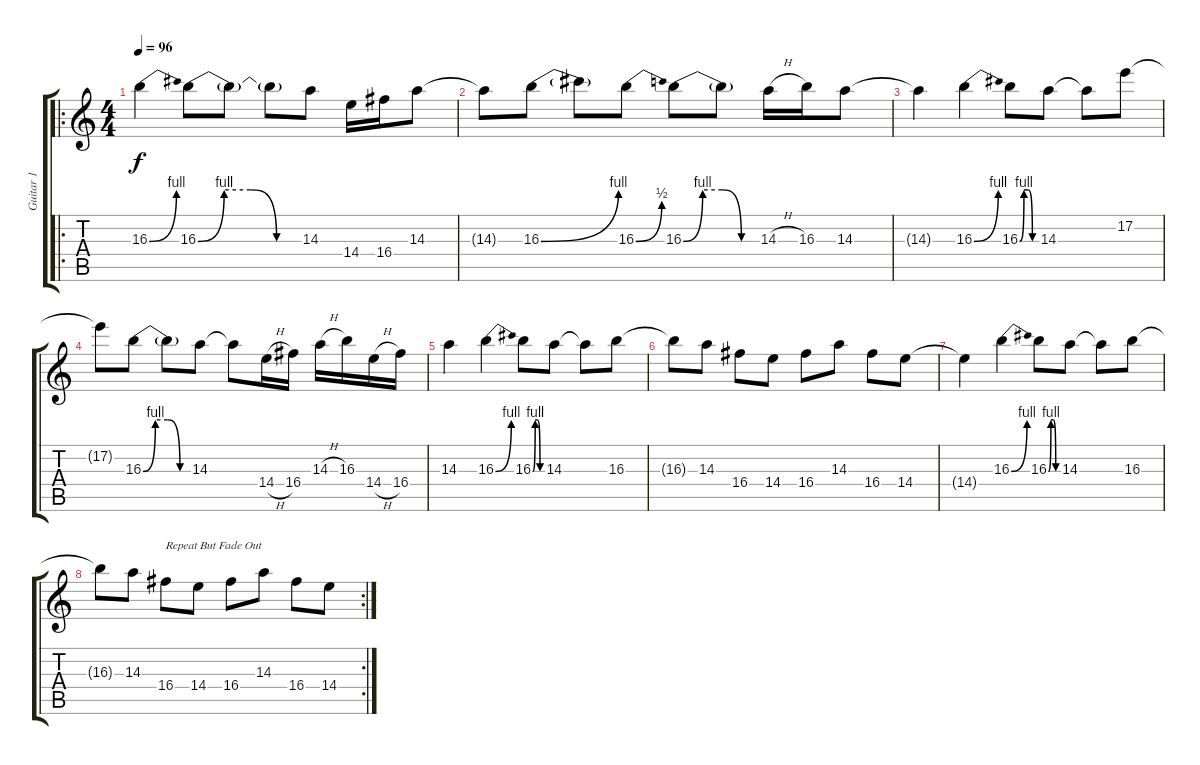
\track ("Guitar 1" "Guitar 1") {instrument distortionguitar}
\staff {score tabs}
\tuning (E4 B3 G3 D3 A2 E2) {hide}
\ro
\ts (4 4)
\tempo 96
\clef g2
\ks c
16.3{be (bend 0 0 60 4)}.4{dy f} 16.3{be (custom 0 0 15 4 30 4 45 0 60 0)}.8 16.3{t}.8 16.3{t}.8 14.3.8 14.4.16 16.4.16 14.3.8 |
14.3{t}.8 16.3{be (bend 0 0 60 4)}.8 16.3{t}.8 16.3{be (bend 0 0 60 2)}.8 16.3{be (custom 0 0 15 4 30 4 45 0 60 0)}.8 16.3{t}.8 14.3{h}.16 16.3.16 14.3.8 |
14.3{t}.4 16.3{be (bend 0 0 60 4)}.4 16.3{be (custom 0 0 15 4 30 4 45 0 60 0)}.8 14.3.8 14.3{t}.8 17.2.8 |
17.2{t}.8 16.3{be (custom 0 0 15 4 30 4 45 0 60 0)}.8 16.3{t}.8 14.3.8 14.3{t}.8 14.4{h}.16 16.4.16 14.3{h}.16 16.3.16 14.4{h}.16 16.4.16 |
14.3.4 16.3{be (bend 0 0 60 4)}.4 16.3{be (custom 0 0 15 4 30 4 45 0 60 0)}.8 14.3.8 14.3{t}.8 16.3.8 |
16.3{t}.8 14.3.8 16.4.8 14.4.8 16.4.8 14.3.8 16.4.8 14.4.8 |
14.4{t}.4 16.3{be (bend 0 0 60 4)}.4 16.3{be (custom 0 0 15 4 30 4 45 0 60 0)}.8 14.3.8 14.3{t}.8 16.3.8 |
\rc 2
16.3{t}.8 14.3.8 16.4.8{txt "Repeat But Fade Out"} 14.4.8 16.4.8 14.3.8 16.4.8 14.4.8
